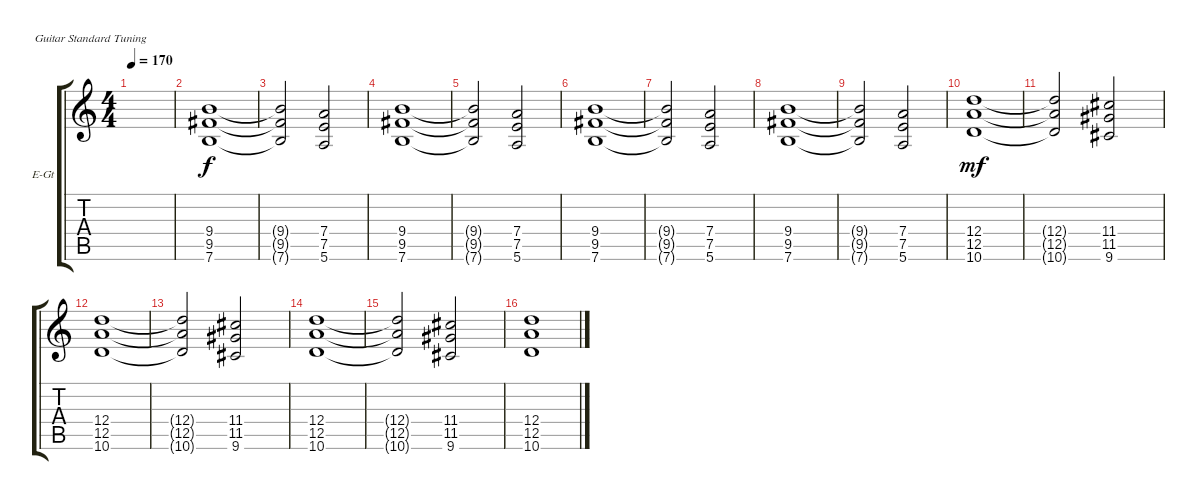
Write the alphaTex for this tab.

\bracketExtendMode groupsimilarinstruments
\firstSystemTrackNameOrientation horizontal
\otherSystemsTrackNameOrientation horizontal
\track ("Ðèòì" "E-Gt") {instrument overdrivenguitar}
\staff {score tabs}
\tuning (E4 B3 G3 D3 A2 E2)
\ts (4 4)
\tempo 170
\clef g2
\ks c
|
(7.6 9.5 9.4).1 |
(7.6{t} 9.5{t} 9.4{t}).2 (5.6 7.5 7.4).2 |
(7.6 9.5 9.4).1 |
(7.6{t} 9.5{t} 9.4{t}).2 (5.6 7.5 7.4).2 |
(7.6 9.5 9.4).1 |
(7.6{t} 9.5{t} 9.4{t}).2 (5.6 7.5 7.4).2 |
(7.6 9.5 9.4).1 |
(7.6{t} 9.5{t} 9.4{t}).2 (5.6 7.5 7.4).2 |
(10.6 12.5 12.4).1{dy mf} |
(10.6{t} 12.5{t} 12.4{t}).2 (9.6 11.5 11.4).2 |
(10.6 12.5 12.4).1 |
(10.6{t} 12.5{t} 12.4{t}).2 (9.6 11.5 11.4).2 |
(10.6 12.5 12.4).1 |
(10.6{t} 12.5{t} 12.4{t}).2 (9.6 11.5 11.4).2 |
(10.6 12.5 12.4).1
